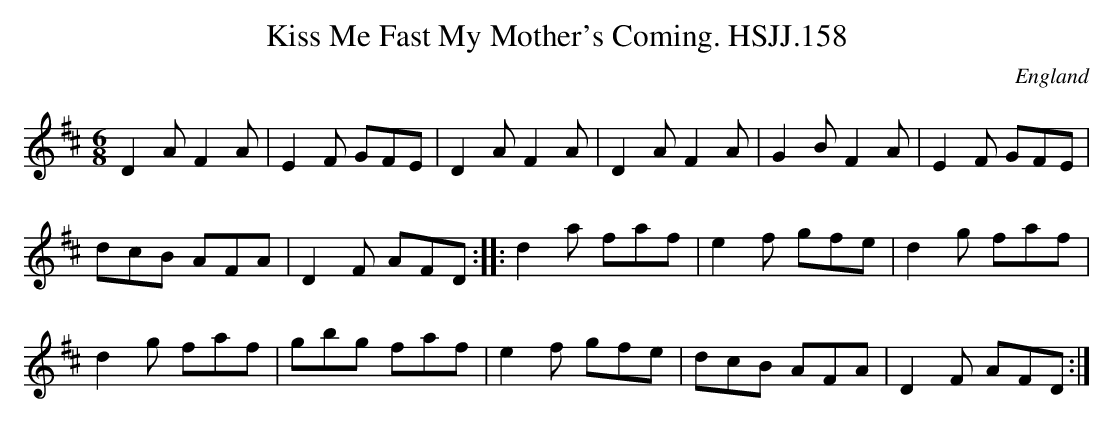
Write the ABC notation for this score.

X:1
T:Kiss Me Fast My Mother's Coming. HSJJ.158
M:6/8
L:1/8
O:England
K:D
D2AF2A|E2F GFE|D2AF2A|D2AF2A|G2BF2A|E2F GFE|!dcB AFA|D2F AFD:|
|:d2a faf|e2f gfe|d2g faf|!d2g faf|gbg faf|e2f gfe|dcB AFA|D2F AFD:|]
